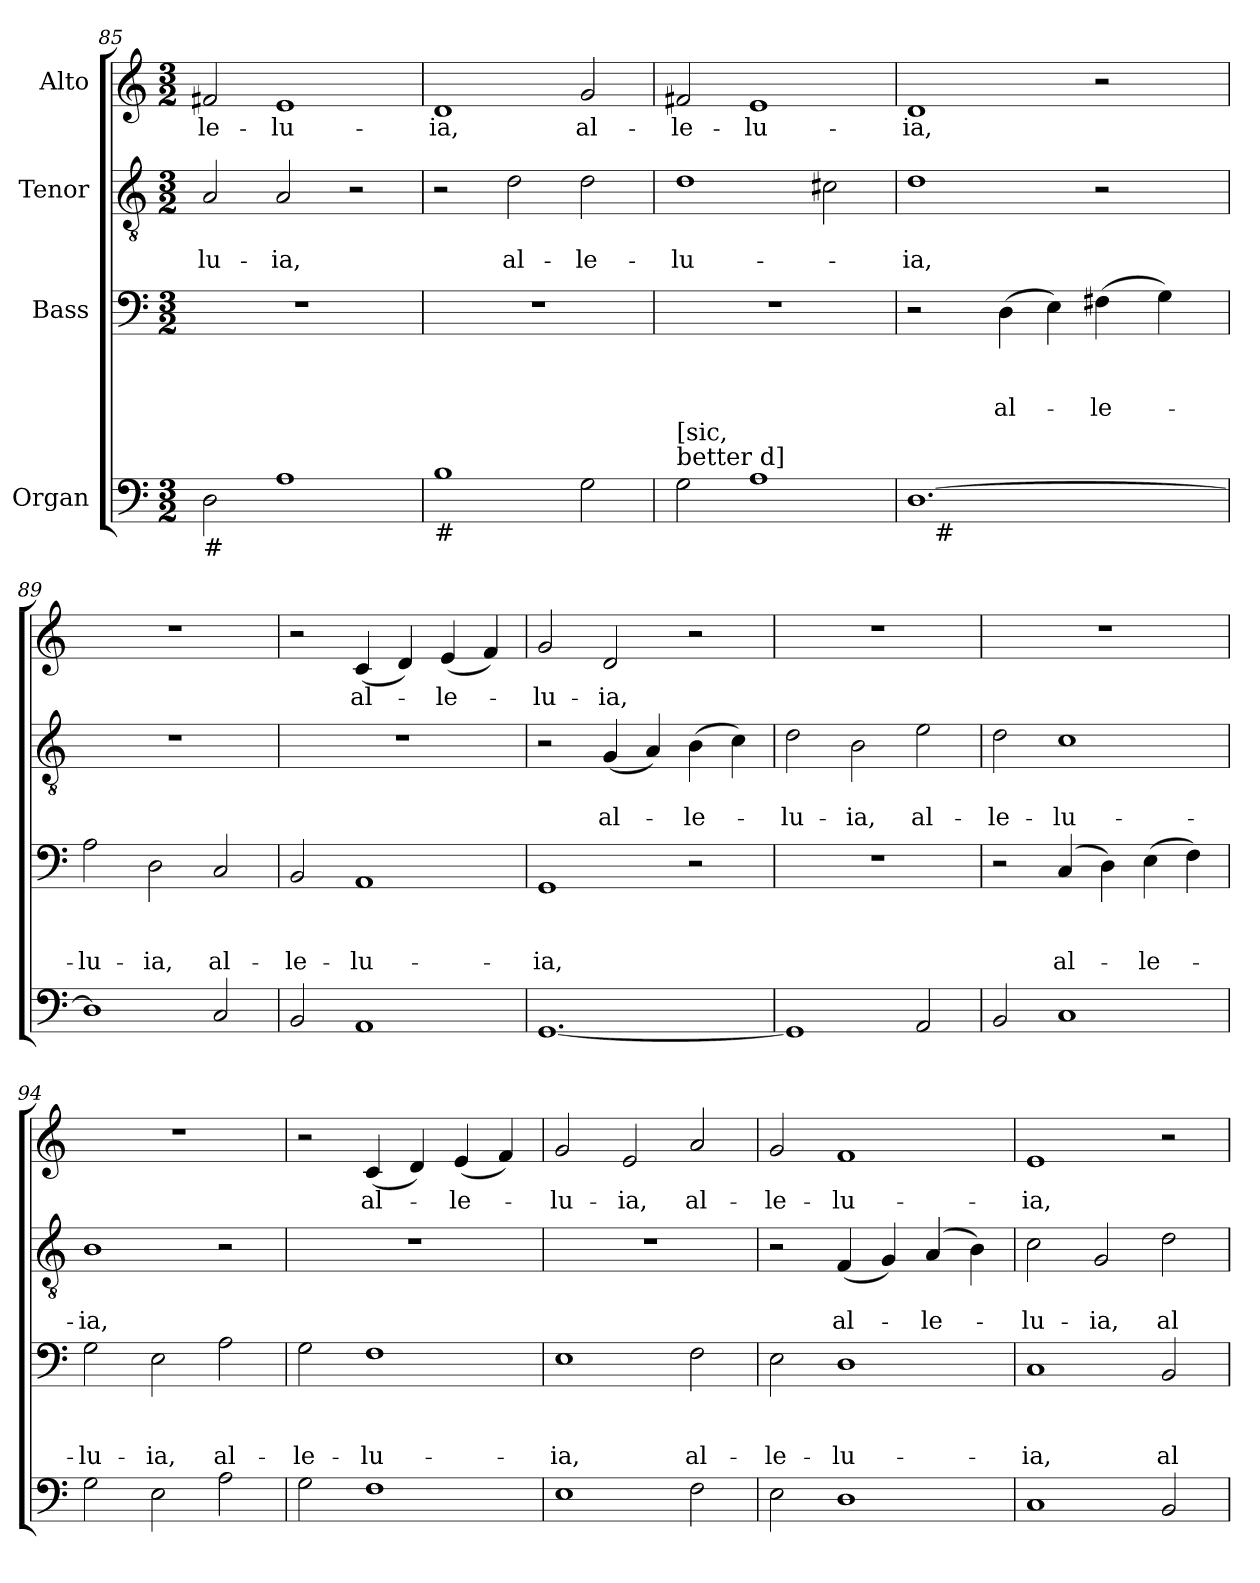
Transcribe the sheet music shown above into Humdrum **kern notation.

**kern	**kern	**text	**text	**text	**kern	**text	**text	**kern	**text
*part4	*part3	*part3	*part3	*part3	*part2	*part2	*part2	*part1	*part1
*staff4	*staff3	*staff3	*staff3	*staff3	*staff2	*staff2	*staff2	*staff1	*staff1
*I"Organ	*I"Bass	*	*	*	*I"Tenor	*	*	*I"Alto	*
*clefF4	*clefF4	*	*	*	*clefGv2	*	*	*clefG2	*
*k[]	*k[]	*	*	*	*k[]	*	*	*k[]	*
*C:	*C:	*	*	*	*C:	*	*	*C:	*
*M3/2	*M3/2	*	*	*	*M3/2	*	*	*M3/2	*
=85	=85	=85	=85	=85	=85	=85	=85	=85	=85
!LO:TX:b:t=#	!	!	!	!	!	!	!	!	!
!	!LO:N:vis=1	!	!	!	!	!	!LO:LY:b	!	!LO:LY:b
2D\	1.r	.	.	.	2A/	.	-lu-	2f#X/	-le-
!	!	!	!	!	!	!	!LO:LY:b	!	!LO:LY:b
1A	.	.	.	.	2A/	.	-ia,	1e	-lu-
.	.	.	.	.	2r	.	.	.	.
!!LO:LB:g=z
=86	=86	=86	=86	=86	=86	=86	=86	=86	=86
!LO:TX:b:t=#	!	!	!	!	!	!	!	!	!
!	!LO:N:vis=1	!	!	!	!	!	!	!	!LO:LY:b
1B	1.r	.	.	.	2r	.	.	1d	-ia,
!	!	!	!	!	!	!	!LO:LY:b	!	!
.	.	.	.	.	2d\	.	al-	.	.
!	!	!	!	!	!	!	!LO:LY:b	!	!LO:LY:b
2G\	.	.	.	.	2d\	.	-le-	2g/	al-
=87	=87	=87	=87	=87	=87	=87	=87	=87	=87
!LO:TX:a:t=better d]	!	!	!	!	!	!	!	!	!
!LO:TX:a:t=[sic,	!	!	!	!	!	!	!	!	!
!	!LO:N:vis=1	!	!	!	!	!	!LO:LY:b	!	!LO:LY:b
2G\	1.r	.	.	.	1d	.	-lu-	2f#X/	-le-
!	!	!	!	!	!	!	!	!	!LO:LY:b
1A	.	.	.	.	.	.	.	1e	-lu-
.	.	.	.	.	2c#X\	.	.	.	.
=88	=88	=88	=88	=88	=88	=88	=88	=88	=88
!	!	!	!	!	!	!	!LO:LY:b	!	!LO:LY:b
*^	*	*	*	*	*	*	*	*	*
[>1.D	16.ryy	2r	.	.	.	1d	.	-ia,	1d	-ia,
!	!LO:TX:b:t=#	!	!	!	!	!	!	!	!	!
.	1ryy	.	.	.	.	.	.	.	.	.
!	!	!	!	!	!LO:LY:b	!	!	!	!	!
.	.	(>4D\	.	.	al-	.	.	.	.	.
.	.	4E\)	.	.	.	.	.	.	.	.
!	!	!	!	!	!LO:LY:b	!	!	!	!	!
.	.	(>4F#X\	.	.	-le-	2r	.	.	2r	.
.	4ryy	.	.	.	.	.	.	.	.	.
.	.	4G\)	.	.	.	.	.	.	.	.
.	8ryy	.	.	.	.	.	.	.	.	.
.	32ryy	.	.	.	.	.	.	.	.	.
=89	=89	=89	=89	=89	=89	=89	=89	=89	=89	=89
!	!	!	!	!	!LO:LY:b	!LO:N:vis=1	!	!	!LO:N:vis=1	!
*v	*v	*	*	*	*	*	*	*	*	*
1D]	2A\	.	.	-lu-	1.r	.	.	1.r	.
!	!	!	!	!LO:LY:b	!	!	!	!	!
.	2D\	.	.	-ia,	.	.	.	.	.
!	!	!	!	!LO:LY:b	!	!	!	!	!
2C/	2C/	.	.	al-	.	.	.	.	.
=90	=90	=90	=90	=90	=90	=90	=90	=90	=90
!	!	!	!	!LO:LY:b	!LO:N:vis=1	!	!	!	!
2BB/	2BB/	.	.	-le-	1.r	.	.	2r	.
!	!	!	!	!LO:LY:b	!	!	!	!	!LO:LY:b
1AA	1AA	.	.	-lu-	.	.	.	(<4c/	al-
.	.	.	.	.	.	.	.	4d/)	.
!	!	!	!	!	!	!	!	!	!LO:LY:b
.	.	.	.	.	.	.	.	(<4e/	-le-
.	.	.	.	.	.	.	.	4f/)	.
!!LO:LB:g=z
=91	=91	=91	=91	=91	=91	=91	=91	=91	=91
!	!	!	!	!LO:LY:b	!	!	!	!	!LO:LY:b
[<1.GG	1GG	.	.	-ia,	2r	.	.	2g/	-lu-
!	!	!	!	!	!	!	!LO:LY:b	!	!LO:LY:b
.	.	.	.	.	(<4G/	.	al-	2d/	-ia,
.	.	.	.	.	4A/)	.	.	.	.
!	!	!	!	!	!	!	!LO:LY:b	!	!
.	2r	.	.	.	(>4B\	.	-le-	2r	.
.	.	.	.	.	4c\)	.	.	.	.
=92	=92	=92	=92	=92	=92	=92	=92	=92	=92
!	!LO:N:vis=1	!	!	!	!	!	!LO:LY:b	!LO:N:vis=1	!
1GG]	1.r	.	.	.	2d\	.	-lu-	1.r	.
!	!	!	!	!	!	!	!LO:LY:b	!	!
.	.	.	.	.	2B\	.	-ia,	.	.
!	!	!	!	!	!	!	!LO:LY:b	!	!
2AA/	.	.	.	.	2e\	.	al-	.	.
=93	=93	=93	=93	=93	=93	=93	=93	=93	=93
!	!	!	!	!	!	!	!LO:LY:b	!LO:N:vis=1	!
2BB/	2r	.	.	.	2d\	.	-le-	1.r	.
!	!	!	!	!LO:LY:b	!	!	!LO:LY:b	!	!
1C	(4C/	.	.	al-	1c	.	-lu-	.	.
.	4D\)	.	.	.	.	.	.	.	.
!	!	!	!	!LO:LY:b	!	!	!	!	!
.	(>4E\	.	.	-le-	.	.	.	.	.
.	4F\)	.	.	.	.	.	.	.	.
=94	=94	=94	=94	=94	=94	=94	=94	=94	=94
!	!	!	!	!LO:LY:b	!	!	!LO:LY:b	!LO:N:vis=1	!
2G\	2G\	.	.	-lu-	1B	.	-ia,	1.r	.
!	!	!	!	!LO:LY:b	!	!	!	!	!
2E\	2E\	.	.	-ia,	.	.	.	.	.
!	!	!	!	!LO:LY:b	!	!	!	!	!
2A\	2A\	.	.	al-	2r	.	.	.	.
=95	=95	=95	=95	=95	=95	=95	=95	=95	=95
!	!	!	!	!LO:LY:b	!LO:N:vis=1	!	!	!	!
2G\	2G\	.	.	-le-	1.r	.	.	2r	.
!	!	!	!	!LO:LY:b	!	!	!	!	!LO:LY:b
1F	1F	.	.	-lu-	.	.	.	(<4c/	al-
.	.	.	.	.	.	.	.	4d/)	.
!	!	!	!	!	!	!	!	!	!LO:LY:b
.	.	.	.	.	.	.	.	(<4e/	-le-
.	.	.	.	.	.	.	.	4f/)	.
!!LO:PB:g=z
=96	=96	=96	=96	=96	=96	=96	=96	=96	=96
!	!	!	!	!LO:LY:b	!LO:N:vis=1	!	!	!	!LO:LY:b
1E	1E	.	.	-ia,	1.r	.	.	2g/	-lu-
!	!	!	!	!	!	!	!	!	!LO:LY:b
.	.	.	.	.	.	.	.	2e/	-ia,
!	!	!	!	!LO:LY:b	!	!	!	!	!LO:LY:b
2F\	2F\	.	.	al-	.	.	.	2a/	al-
=97	=97	=97	=97	=97	=97	=97	=97	=97	=97
!	!	!	!	!LO:LY:b	!	!	!	!	!LO:LY:b
2E\	2E\	.	.	-le-	2r	.	.	2g/	-le-
!	!	!	!	!LO:LY:b	!	!	!LO:LY:b	!	!LO:LY:b
1D	1D	.	.	-lu-	(<4F/	.	al-	1f	-lu-
.	.	.	.	.	4G/)	.	.	.	.
!	!	!	!	!	!	!	!LO:LY:b	!	!
.	.	.	.	.	(4A/	.	-le-	.	.
.	.	.	.	.	4B\)	.	.	.	.
=98	=98	=98	=98	=98	=98	=98	=98	=98	=98
!	!	!	!	!LO:LY:b	!	!	!LO:LY:b	!	!LO:LY:b
1C	1C	.	.	-ia,	2c\	.	-lu-	1e	-ia,
!	!	!	!	!	!	!	!LO:LY:b	!	!
.	.	.	.	.	2G/	.	-ia,	.	.
!	!	!	!	!LO:LY:b	!	!	!LO:LY:b	!	!
2BB/	2BB/	.	.	al-	2d\	.	al-	2r	.
=	=	=	=	=	=	=	=	=	=
*-	*-	*-	*-	*-	*-	*-	*-	*-	*-
